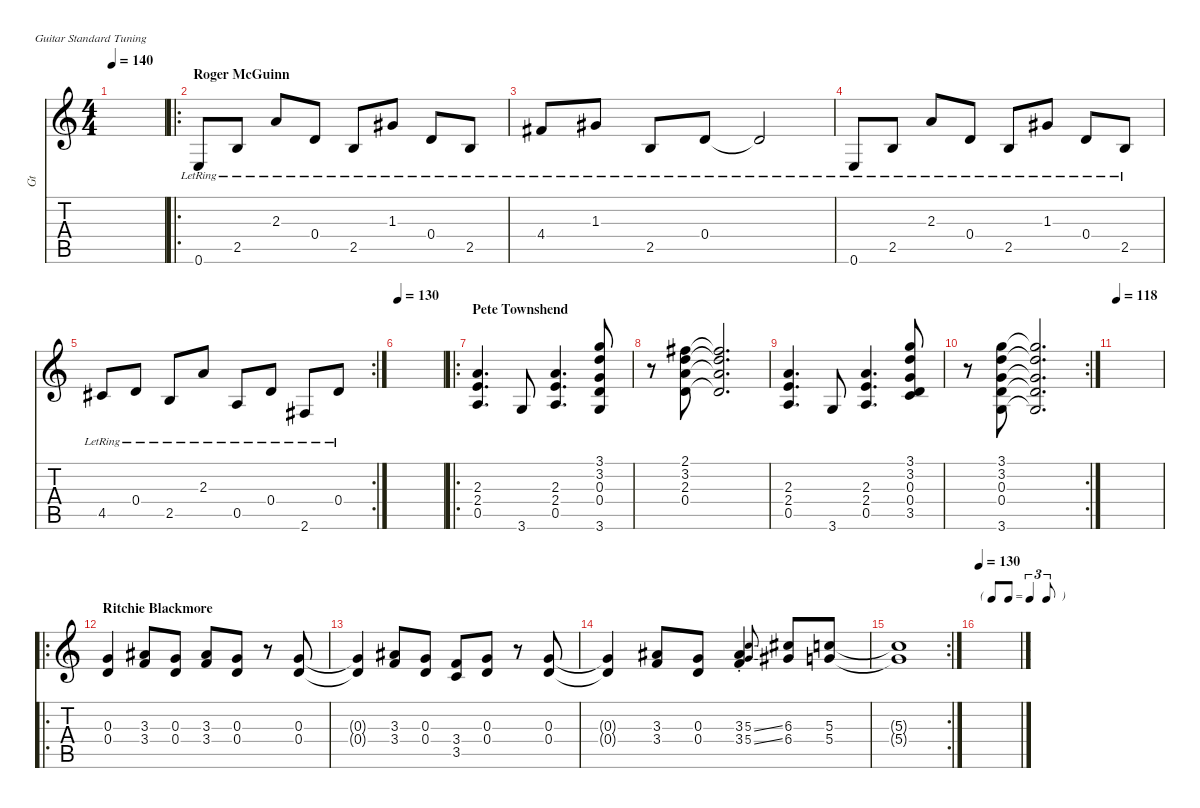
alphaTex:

\defaultSystemsLayout 5
\hideDynamics
\bracketExtendMode nobrackets
\otherSystemsTrackNameOrientation horizontal
\track ("Electric Guitar" "Gt") {defaultSystemsLayout 5 instrument distortionguitar}
\staff {score tabs}
\tuning (E4 B3 G3 D3 A2 E2)
\ts (4 4)
\tempo 140
\clef g2
\ks c
|
\ro
\section ("" "Roger McGuinn")
0.6{lr}.8{beam Up} 2.5{lr}.8{beam Up} 2.3{lr}.8{beam Up} 0.4{lr}.8{beam Up} 2.5{lr}.8{beam Up} 1.3{lr acc #}.8{beam Up} 0.4{lr}.8{beam Up} 2.5{lr}.8{beam Up} |
4.4{lr acc #}.8{beam Up} 1.3{lr acc #}.8{beam Up} 2.5{lr}.8{beam Up} 0.4{lr}.8{beam Up} 0.4{lr t}.2{beam Up} |
0.6{lr}.8{beam Up} 2.5{lr}.8{beam Up} 2.3{lr}.8{beam Up} 0.4{lr}.8{beam Up} 2.5{lr}.8{beam Up} 1.3{lr acc #}.8{beam Up} 0.4{lr}.8{beam Up} 2.5{lr}.8{beam Up} |
\rc 2
4.5{lr acc #}.8{beam Up} 0.4{lr}.8{beam Up} 2.5{lr}.8{beam Up} 2.3{lr}.8{beam Up} 0.5{lr}.8{beam Up} 0.4{lr}.8{beam Up} 2.6{lr acc #}.8{beam Up} 0.4{lr}.8{beam Up} |
\tempo 130
|
\ro
\section ("" "Pete Townshend")
(0.5 2.4 2.3).4{d beam Up} 3.6.8{beam Up} (0.5 2.4 2.3).4{d beam Up} (3.6 0.4 0.3 3.2 3.1).8{beam Up} |
r.8{beam Down} (2.1{acc #} 3.2 2.3 0.4).8{beam Up} (2.1{t acc #} 3.2{t} 2.3{t} 0.4{t}).2{d beam Up} |
(0.5 2.4 2.3).4{d beam Up} 3.6.8{beam Up} (0.5 2.4 2.3).4{d beam Up} (0.4 0.3 3.2 3.1 3.5).8{beam Up} |
\rc 2
r.8{beam Down} (3.6 0.4 0.3 3.2 3.1).8{beam Up} (3.6{t} 0.4{t} 0.3{t} 3.2{t} 3.1{t}).2{d beam Up} |
\tempo 118
|
\ro
\section ("" "Ritchie Blackmore")
(0.3 0.4).4{beam Up} (3.3{acc #} 3.4).8{beam Up} (0.3 0.4).8{beam Up} (3.3{acc #} 3.4).8{beam Up} (0.3 0.4).8{beam Up} r.8{beam Up} (0.3 0.4).8{beam Up} |
(0.3{t} 0.4{t}).4{beam Up} (3.3{acc #} 3.4).8{beam Up} (0.3 0.4).8{beam Up} (3.4 3.5).8{beam Up} (0.3 0.4).8{beam Up} r.8{beam Up} (0.3 0.4).8{beam Up} |
(0.3{t} 0.4{t}).4{beam Up} (3.3{acc #} 3.4).8{beam Up} (0.3 0.4).8{beam Up} (3.3{st acc #} 3.4{st}).4{beam Up} (5.3{ss} 5.4{ss}).8{gr onbeat beam Up} (6.3{acc #} 6.4{acc #}).8{beam Up} (5.3 5.4).8{beam Up} |
\rc 2
(5.3{t} 5.4{t}).1{beam Up} |
\tf triplet8th
\tempo 130
